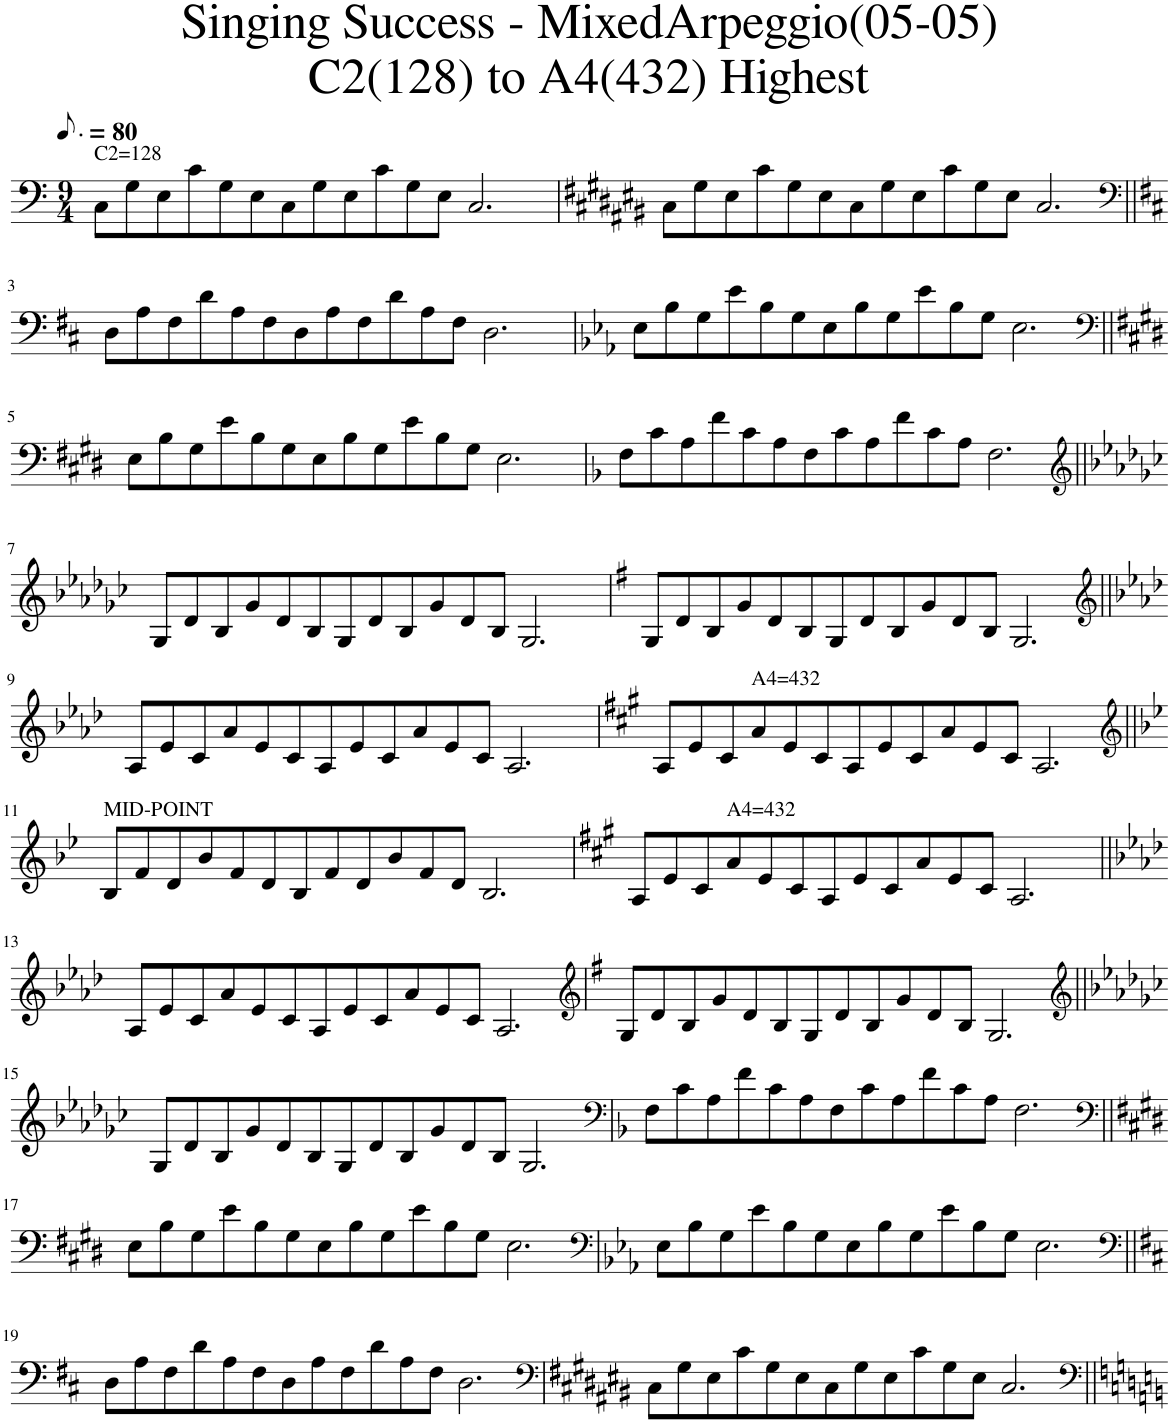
**kern
*part1
*staff1
*I"Piano
*I'Pno.
*clefF4
*k[]
*M9/4
*MM60
=1
!LO:TX:a:t=C2=128
8C\L
8G\
8E\
8c\
8G\
8E\
8C\
8G\
8E\
8c\
8G\
8E\J
2.C/
=2
*k[f#c#g#d#a#e#b#]
8C#\L
8G#\
8E#\
8c#\
8G#\
8E#\
8C#\
8G#\
8E#\
8c#\
8G#\
8E#\J
2.C#/
!!LO:LB:g=z
=3||
*clefF4
*k[f#c#]
8D\L
8A\
8F#\
8d\
8A\
8F#\
8D\
8A\
8F#\
8d\
8A\
8F#\J
2.D\
=4
*k[b-e-a-]
8E-\L
8B-\
8G\
8e-\
8B-\
8G\
8E-\
8B-\
8G\
8e-\
8B-\
8G\J
2.E-\
!!LO:LB:g=z
=5||
*clefF4
*k[f#c#g#d#]
8E\L
8B\
8G#\
8e\
8B\
8G#\
8E\
8B\
8G#\
8e\
8B\
8G#\J
2.E\
=6
*k[b-]
8F\L
8c\
8A\
8f\
8c\
8A\
8F\
8c\
8A\
8f\
8c\
8A\J
2.F\
!!LO:LB:g=z
=7||
*clefG2
*k[b-e-a-d-g-c-]
8G-/L
8d-/
8B-/
8g-/
8d-/
8B-/
8G-/
8d-/
8B-/
8g-/
8d-/
8B-/J
2.G-/
=8
*k[f#]
8G/L
8d/
8B/
8g/
8d/
8B/
8G/
8d/
8B/
8g/
8d/
8B/J
2.G/
!!LO:LB:g=z
=9||
*clefG2
*k[b-e-a-d-]
8A-/L
8e-/
8c/
8a-/
8e-/
8c/
8A-/
8e-/
8c/
8a-/
8e-/
8c/J
2.A-/
=10
*k[f#c#g#]
8A/L
8e/
8c#/
!LO:TX:a:t=A4=432
8a/
8e/
8c#/
8A/
8e/
8c#/
8a/
8e/
8c#/J
2.A/
!!LO:LB:g=z
=11||
*clefG2
*k[b-e-]
!LO:TX:a:t=MID-POINT
8B-/L
8f/
8d/
8b-/
8f/
8d/
8B-/
8f/
8d/
8b-/
8f/
8d/J
2.B-/
=12
*k[f#c#g#]
8A/L
8e/
8c#/
!LO:TX:a:t=A4=432
8a/
8e/
8c#/
8A/
8e/
8c#/
8a/
8e/
8c#/J
2.A/
!!LO:LB:g=z
=13||
*k[b-e-a-d-]
8A-/L
8e-/
8c/
8a-/
8e-/
8c/
8A-/
8e-/
8c/
8a-/
8e-/
8c/J
2.A-/
=14
*clefG2
*k[f#]
8G/L
8d/
8B/
8g/
8d/
8B/
8G/
8d/
8B/
8g/
8d/
8B/J
2.G/
!!LO:LB:g=z
=15||
*clefG2
*k[b-e-a-d-g-c-]
8G-/L
8d-/
8B-/
8g-/
8d-/
8B-/
8G-/
8d-/
8B-/
8g-/
8d-/
8B-/J
2.G-/
=16
*clefF4
*k[b-]
8F\L
8c\
8A\
8f\
8c\
8A\
8F\
8c\
8A\
8f\
8c\
8A\J
2.F\
!!LO:LB:g=z
=17||
*clefF4
*k[f#c#g#d#]
8E\L
8B\
8G#\
8e\
8B\
8G#\
8E\
8B\
8G#\
8e\
8B\
8G#\J
2.E\
=18
*clefF4
*k[b-e-a-]
8E-\L
8B-\
8G\
8e-\
8B-\
8G\
8E-\
8B-\
8G\
8e-\
8B-\
8G\J
2.E-\
!!LO:LB:g=z
=19||
*clefF4
*k[f#c#]
8D\L
8A\
8F#\
8d\
8A\
8F#\
8D\
8A\
8F#\
8d\
8A\
8F#\J
2.D\
=20
*clefF4
*k[f#c#g#d#a#e#b#]
8C#\L
8G#\
8E#\
8c#\
8G#\
8E#\
8C#\
8G#\
8E#\
8c#\
8G#\
8E#\J
2.C#/
=||
*-
